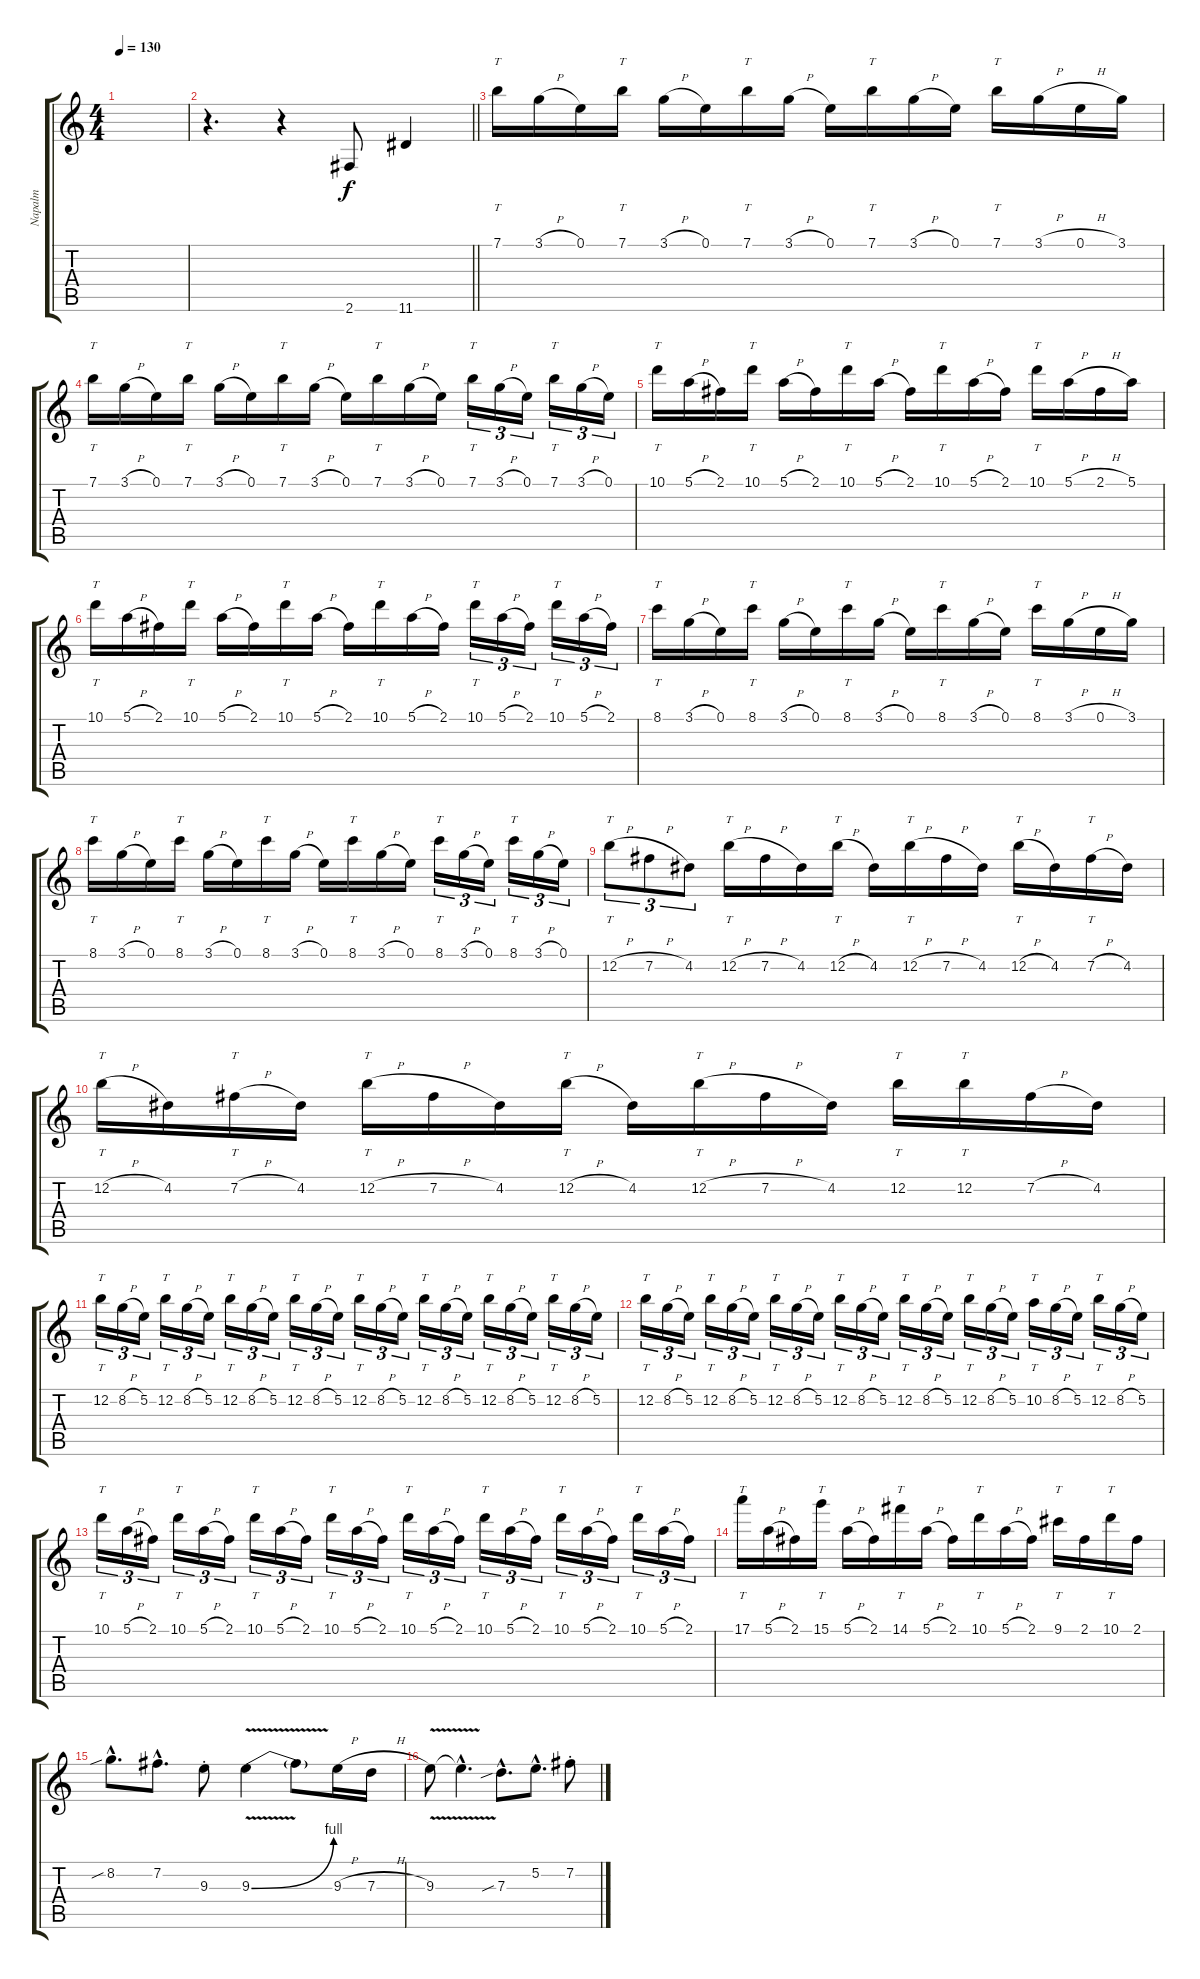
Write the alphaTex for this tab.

\track ("Napalm" "Napalm") {instrument acousticguitarsteel}
\staff {score tabs}
\tuning (E4 B3 G3 D3 A2 E2) {hide}
\ts (4 4)
\tempo 130
\clef g2
\ks c
|
\barLineRight lightlight
r.4{d} r.4 2.6.8{dy f volume 16 instrument distortionguitar} 11.6.4 |
7.1.16{tt instrument distortionguitar} 3.1{h}.16 0.1.16 7.1.16{tt} 3.1{h}.16 0.1.16 7.1.16{tt} 3.1{h}.16 0.1.16 7.1.16{tt} 3.1{h}.16 0.1.16 7.1.16{tt} 3.1{h}.16 0.1{h}.16 3.1.16 |
7.1.16{tt} 3.1{h}.16 0.1.16 7.1.16{tt} 3.1{h}.16 0.1.16 7.1.16{tt} 3.1{h}.16 0.1.16 7.1.16{tt} 3.1{h}.16 0.1.16 7.1.16{tt tu (3 2)} 3.1{h}.16{tu (3 2)} 0.1.16{tu (3 2)} 7.1.16{tt tu (3 2)} 3.1{h}.16{tu (3 2)} 0.1.16{tu (3 2)} |
10.1.16{tt instrument distortionguitar} 5.1{h}.16 2.1.16 10.1.16{tt} 5.1{h}.16 2.1.16 10.1.16{tt} 5.1{h}.16 2.1.16 10.1.16{tt} 5.1{h}.16 2.1.16 10.1.16{tt} 5.1{h}.16 2.1{h}.16 5.1.16 |
10.1.16{tt} 5.1{h}.16 2.1.16 10.1.16{tt} 5.1{h}.16 2.1.16 10.1.16{tt} 5.1{h}.16 2.1.16 10.1.16{tt} 5.1{h}.16 2.1.16 10.1.16{tt tu (3 2)} 5.1{h}.16{tu (3 2)} 2.1.16{tu (3 2)} 10.1.16{tt tu (3 2)} 5.1{h}.16{tu (3 2)} 2.1.16{tu (3 2)} |
8.1.16{tt instrument distortionguitar} 3.1{h}.16 0.1.16 8.1.16{tt} 3.1{h}.16 0.1.16 8.1.16{tt} 3.1{h}.16 0.1.16 8.1.16{tt} 3.1{h}.16 0.1.16 8.1.16{tt} 3.1{h}.16 0.1{h}.16 3.1.16 |
8.1.16{tt} 3.1{h}.16 0.1.16 8.1.16{tt} 3.1{h}.16 0.1.16 8.1.16{tt} 3.1{h}.16 0.1.16 8.1.16{tt} 3.1{h}.16 0.1.16 8.1.16{tt tu (3 2)} 3.1{h}.16{tu (3 2)} 0.1.16{tu (3 2)} 8.1.16{tt tu (3 2)} 3.1{h}.16{tu (3 2)} 0.1.16{tu (3 2)} |
12.2{h}.8{tt tu (3 2) instrument distortionguitar} 7.2{h}.8{tu (3 2)} 4.2.8{tu (3 2)} 12.2{h}.16{tt} 7.2{h}.16 4.2.16 12.2{h}.16{tt} 4.2.16 12.2{h}.16{tt} 7.2{h}.16 4.2.16 12.2{h}.16{tt} 4.2.16 7.2{h}.16{tt} 4.2.16 |
12.2{h}.16{tt} 4.2.16 7.2{h}.16{tt} 4.2.16 12.2{h}.16{tt} 7.2{h}.16 4.2.16 12.2{h}.16{tt} 4.2.16 12.2{h}.16{tt} 7.2{h}.16 4.2.16 12.2.16{tt} 12.2.16{tt} 7.2{h}.16 4.2.16 |
12.2.16{tt tu (3 2) instrument distortionguitar} 8.2{h}.16{tu (3 2)} 5.2.16{tu (3 2)} 12.2.16{tt tu (3 2)} 8.2{h}.16{tu (3 2)} 5.2.16{tu (3 2)} 12.2.16{tt tu (3 2)} 8.2{h}.16{tu (3 2)} 5.2.16{tu (3 2)} 12.2.16{tt tu (3 2)} 8.2{h}.16{tu (3 2)} 5.2.16{tu (3 2)} 12.2.16{tt tu (3 2)} 8.2{h}.16{tu (3 2)} 5.2.16{tu (3 2)} 12.2.16{tt tu (3 2)} 8.2{h}.16{tu (3 2)} 5.2.16{tu (3 2)} 12.2.16{tt tu (3 2)} 8.2{h}.16{tu (3 2)} 5.2.16{tu (3 2)} 12.2.16{tt tu (3 2)} 8.2{h}.16{tu (3 2)} 5.2.16{tu (3 2)} |
12.2.16{tt tu (3 2)} 8.2{h}.16{tu (3 2)} 5.2.16{tu (3 2)} 12.2.16{tt tu (3 2)} 8.2{h}.16{tu (3 2)} 5.2.16{tu (3 2)} 12.2.16{tt tu (3 2)} 8.2{h}.16{tu (3 2)} 5.2.16{tu (3 2)} 12.2.16{tt tu (3 2)} 8.2{h}.16{tu (3 2)} 5.2.16{tu (3 2)} 12.2.16{tt tu (3 2)} 8.2{h}.16{tu (3 2)} 5.2.16{tu (3 2)} 12.2.16{tt tu (3 2)} 8.2{h}.16{tu (3 2)} 5.2.16{tu (3 2)} 10.2.16{tt tu (3 2)} 8.2{h}.16{tu (3 2)} 5.2.16{tu (3 2)} 12.2.16{tt tu (3 2)} 8.2{h}.16{tu (3 2)} 5.2.16{tu (3 2)} |
10.1.16{tt tu (3 2) instrument distortionguitar} 5.1{h}.16{tu (3 2)} 2.1.16{tu (3 2)} 10.1.16{tt tu (3 2)} 5.1{h}.16{tu (3 2)} 2.1.16{tu (3 2)} 10.1.16{tt tu (3 2)} 5.1{h}.16{tu (3 2)} 2.1.16{tu (3 2)} 10.1.16{tt tu (3 2)} 5.1{h}.16{tu (3 2)} 2.1.16{tu (3 2)} 10.1.16{tt tu (3 2)} 5.1{h}.16{tu (3 2)} 2.1.16{tu (3 2)} 10.1.16{tt tu (3 2)} 5.1{h}.16{tu (3 2)} 2.1.16{tu (3 2)} 10.1.16{tt tu (3 2)} 5.1{h}.16{tu (3 2)} 2.1.16{tu (3 2)} 10.1.16{tt tu (3 2)} 5.1{h}.16{tu (3 2)} 2.1.16{tu (3 2)} |
17.1.16{tt} 5.1{h}.16 2.1.16 15.1.16{tt} 5.1{h}.16 2.1.16 14.1.16{tt} 5.1{h}.16 2.1.16 10.1.16{tt} 5.1{h}.16 2.1.16 9.1.16{tt} 2.1.16 10.1.16{tt} 2.1.16 |
8.2{sib hac}.8{d instrument distortionguitar} 7.2{hac}.8{d} 9.3{st}.8 9.3{be (bend 0 0 60 4) v}.4 9.3{t}.8 9.3{h}.16 7.3{h}.16 |
9.3{v}.8 9.3{hac t}.4{d} 7.3{sib hac}.8{d} 5.2{hac}.8{d} 7.2{st}.8
